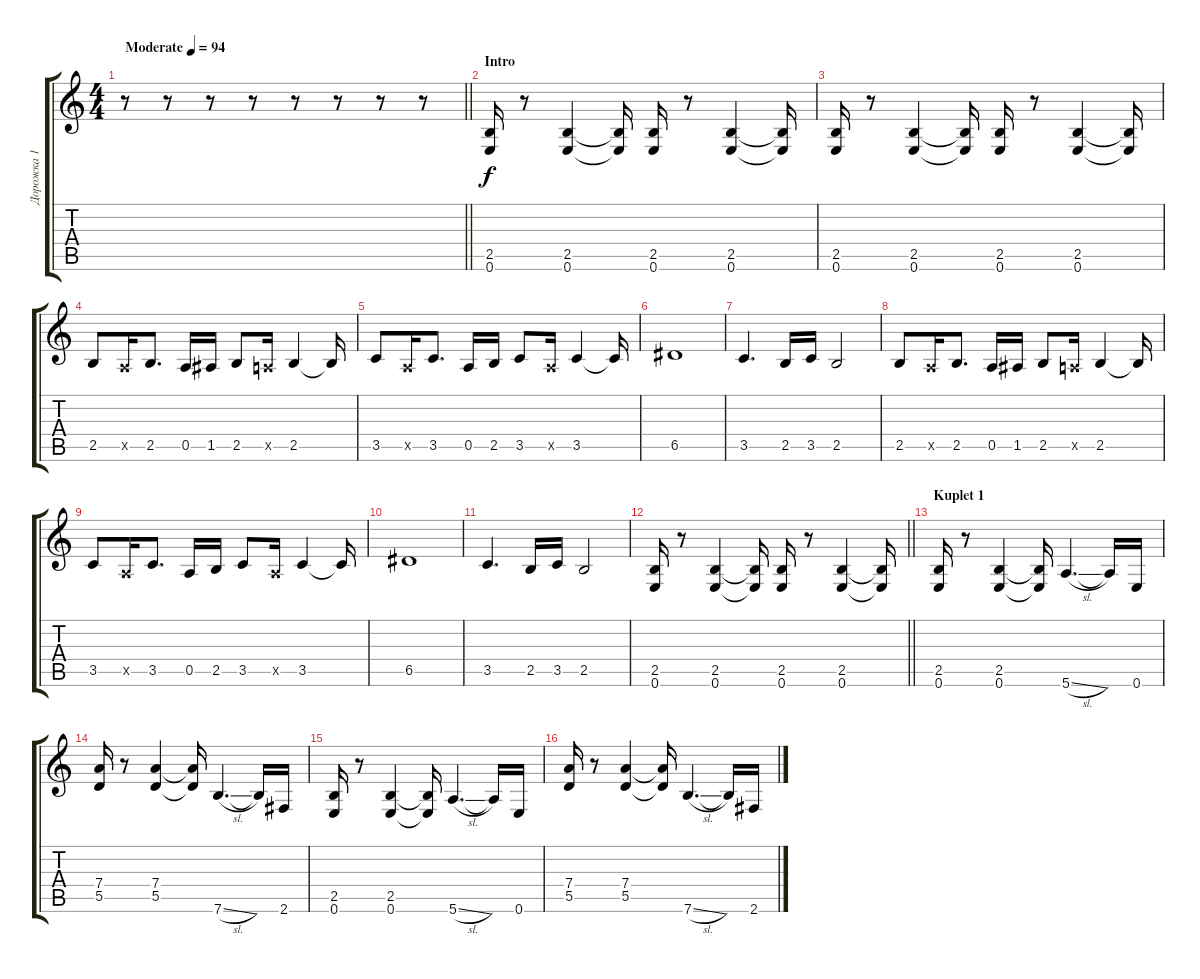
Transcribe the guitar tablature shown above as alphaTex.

\track ("Дорожка 1" "Дорожка 1") {instrument acousticguitarsteel}
\staff {score tabs}
\tuning (E4 B3 G3 D3 A2 E2) {hide}
\ts (4 4)
\tempo (94 "Moderate")
\clef g2
\barLineRight lightlight
\ks c
r.8{dy f instrument acousticguitarsteel} r.8 r.8 r.8 r.8 r.8 r.8 r.8 |
\section ("" "Intro")
(2.5 0.6).16 r.8 (2.5 0.6).4 (2.5{t} 0.6{t}).16 (2.5 0.6).16 r.8 (2.5 0.6).4 (2.5{t} 0.6{t}).16 |
(2.5 0.6).16 r.8 (2.5 0.6).4 (2.5{t} 0.6{t}).16 (2.5 0.6).16 r.8 (2.5 0.6).4 (2.5{t} 0.6{t}).16 |
2.5.8 0.5{x}.16 2.5.8{d} 0.5.16 1.5.16 2.5.8 0.5{x}.16 2.5.4 2.5{t}.16 |
3.5.8 0.5{x}.16 3.5.8{d} 0.5.16 2.5.16 3.5.8 0.5{x}.16 3.5.4 3.5{t}.16 |
6.5.1 |
3.5.4{d} 2.5.16 3.5.16 2.5.2 |
2.5.8 0.5{x}.16 2.5.8{d} 0.5.16 1.5.16 2.5.8 0.5{x}.16 2.5.4 2.5{t}.16 |
3.5.8 0.5{x}.16 3.5.8{d} 0.5.16 2.5.16 3.5.8 0.5{x}.16 3.5.4 3.5{t}.16 |
6.5.1 |
3.5.4{d} 2.5.16 3.5.16 2.5.2 |
\barLineRight lightlight
(2.5 0.6).16 r.8 (2.5 0.6).4 (2.5{t} 0.6{t}).16 (2.5 0.6).16 r.8 (2.5 0.6).4 (2.5{t} 0.6{t}).16 |
\section ("" "Kuplet 1")
(2.5 0.6).16 r.8 (2.5 0.6).4 (2.5{t} 0.6{t}).16 5.6{sl}.4{d} 5.6{t}.16 0.6.16 |
(7.4 5.5).16 r.8 (7.4 5.5).4 (7.4{t} 5.5{t}).16 7.6{sl}.4{d} 7.6{t}.16 2.6.16 |
(2.5 0.6).16 r.8 (2.5 0.6).4 (2.5{t} 0.6{t}).16 5.6{sl}.4{d} 5.6{t}.16 0.6.16 |
(7.4 5.5).16 r.8 (7.4 5.5).4 (7.4{t} 5.5{t}).16 7.6{sl}.4{d} 7.6{t}.16 2.6.16
